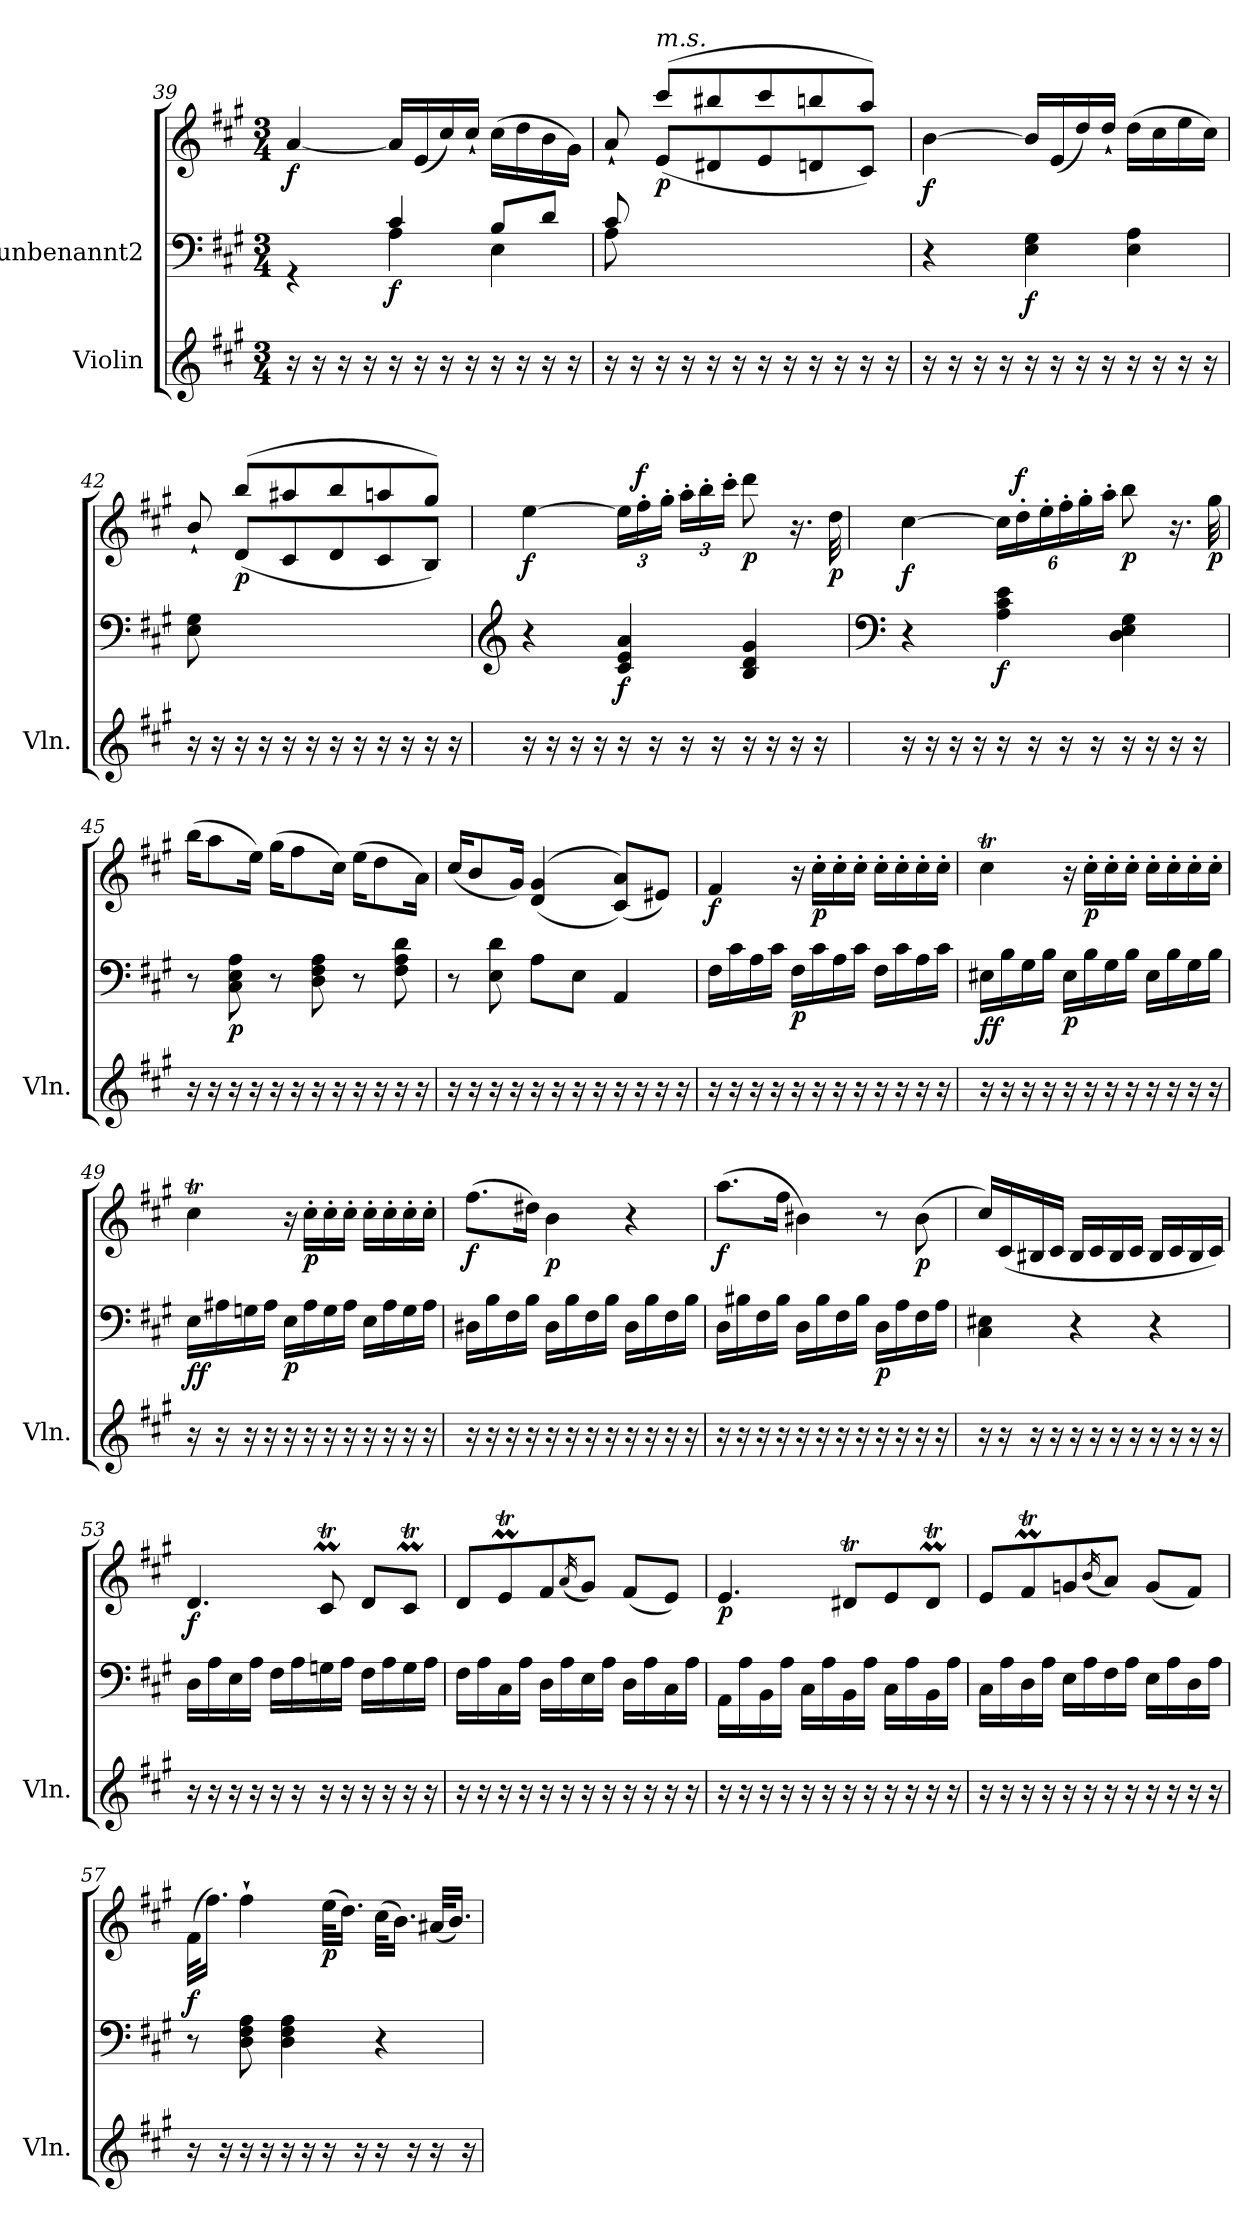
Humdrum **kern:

**kern	**kern	**kern	**dynam
*part2	*part1	*part1	*part1
*staff3	*staff2	*staff1	*staff1/2
*I"Violin	*I"unbenannt2	*	*
*I'Vln.	*	*	*
!!LO:PB:g=z
*clefG2	*clefF4	*clefG2	*
*k[f#c#g#]	*k[f#c#g#]	*k[f#c#g#]	*
*M3/4	*M3/4	*M3/4	*
=39	=39	=39	=39
*	*^	*	*
!	!	!	!	!LO:DY:b
16r	4rGG	4ryy	[4a/	f
16r	.	.	.	.
16r	.	.	.	.
16r	.	.	.	.
!	!	!	!	!LO:DY:b=2
16r	4c#/	4A\	16a/LL]	f
16r	.	.	(<16e/	.
16r	.	.	16cc#/)	.
16r	.	.	16cc#`/JJ	.
16r	8B/L	4E\	(>16cc#\LL	.
16r	.	.	16dd\	.
16r	8d/J	.	16b\	.
16r	.	.	16g#\JJ)	.
=40	=40	=40	=40	=40
*	*	*	*^	*
16r	8c#/	8A\	8a`/	8ryy	.
16r	.	.	.	.	.
!	!	!	!LO:TX:a:i:t=m.s.	!	!
!	!	!	!	!	!LO:DY:b
16r	2ryy	2ryy	(>8ccc#/L	(<8e/L	p
16r	.	.	.	.	.
16r	.	.	8bb#X/	8d#X/	.
16r	.	.	.	.	.
16r	.	.	8ccc#/	8e/	.
16r	.	.	.	.	.
16r	.	.	8bbn/	8dn/	.
16r	.	.	.	.	.
16r	8ryy	8ryy	8aa/J)	8c#/J)	.
16r	.	.	.	.	.
*	*v	*v	*	*	*
*	*	*v	*v	*
=41	=41	=41	=41
!	!	!	!LO:DY:b
16r	4r	[4b\	f
16r	.	.	.
16r	.	.	.
16r	.	.	.
!	!	!	!LO:DY:b=2
16r	4E\ 4G#\	16b/LL]	f
16r	.	(<16e/	.
16r	.	16dd/)	.
16r	.	16dd`/JJ	.
16r	4E\ 4A\	(>16dd\LL	.
16r	.	16cc#\	.
16r	.	16ee\	.
16r	.	16cc#\JJ)	.
=42	=42	=42	=42
*	*	*^	*
16r	8E\ 8G#\	8b`/	8ryy	.
16r	.	.	.	.
!	!	!	!	!LO:DY:b
16r	2ryy	(>8bb/L	(<8d/L	p
16r	.	.	.	.
16r	.	8aa#X/	8c#/	.
16r	.	.	.	.
16r	.	8bb/	8d/	.
16r	.	.	.	.
16r	.	8aan/	8c#/	.
16r	.	.	.	.
16r	8ryy	8gg#/J)	8B/J)	.
16r	.	.	.	.
*	*	*v	*v	*
!!LO:LB:g=z
=43	=43	=43	=43
*	*clefG2	*	*
!	!	!	!LO:DY:b
16r	4r	[4ee\	f
16r	.	.	.
16r	.	.	.
16r	.	.	.
*	*	*Xbrackettup	*
!	!	!	!LO:DY:b=2
16r	4c#/ 4e/ 4a/	24ee\LL]	f
!	!	!	!LO:DY:a
.	.	24ff#'\	f
16r	.	.	.
.	.	24gg#'\JJ	.
16r	.	24aa'\LL	.
.	.	24bb'\	.
16r	.	.	.
.	.	24ccc#'\JJ	.
!	!	!	!LO:DY:b
16r	4B/ 4d/ 4g#/	8ddd\	p
16r	.	.	.
16r	.	16.r	.
16r	.	.	.
!	!	!	!LO:DY:b
.	.	32dd\	p
=44	=44	=44	=44
*	*clefF4	*	*
!	!	!	!LO:DY:b
16r	4r	[4cc#\	f
16r	.	.	.
16r	.	.	.
16r	.	.	.
!	!	!	!LO:DY:b=2
16r	4A\ 4c#\ 4e\	24cc#\LL]	f
!	!	!	!LO:DY:a
.	.	24dd'\	f
16r	.	.	.
.	.	24ee'\	.
16r	.	24ff#'\	.
.	.	24gg#'\	.
16r	.	.	.
.	.	24aa'\JJ	.
!	!	!	!LO:DY:b
16r	4D\ 4E\ 4G#\	8bb\	p
16r	.	.	.
16r	.	16.r	.
16r	.	.	.
!	!	!	!LO:DY:b
.	.	32gg#\	p
=45	=45	=45	=45
16r	8r	(>16bb\KL	.
16r	.	8aa\	.
!	!	!	!LO:DY:b=2
16r	8C#\ 8E\ 8A\	.	p
16r	.	16ee\Jk)	.
16r	8r	(>16gg#\KL	.
16r	.	8ff#\	.
16r	8D\ 8F#\ 8A\	.	.
16r	.	16cc#\Jk)	.
16r	8r	(>16ee\KL	.
16r	.	8dd\	.
16r	8F#\ 8A\ 8d\	.	.
16r	.	16a\Jk)	.
!!LO:LB:g=z
=46	=46	=46	=46
16r	8r	(<16cc#/KL	.
16r	.	8b/	.
16r	8E\ 8d\	.	.
16r	.	16g#/Jk)	.
16r	8A\L	(<(>4d/ 4g#/	.
16r	.	.	.
16r	8E\J	.	.
16r	.	.	.
16r	4AA/	(<8c#/ 8a/L))	.
16r	.	.	.
16r	.	8e#X/J)	.
16r	.	.	.
=47	=47	=47	=47
!	!	!	!LO:DY:b
16r	16F#\LL	4f#/	f
16r	16c#\	.	.
16r	16A\	.	.
16r	16c#\JJ	.	.
!	!	!	!LO:DY:b=2
16r	16F#\LL	16r	p
!	!	!	!LO:DY:b
16r	16c#\	16cc#'\LL	p
16r	16A\	16cc#'\	.
16r	16c#\JJ	16cc#'\JJ	.
16r	16F#\LL	16cc#'\LL	.
16r	16c#\	16cc#'\	.
16r	16A\	16cc#'\	.
16r	16c#\JJ	16cc#'\JJ	.
=48	=48	=48	=48
!	!	!	!LO:DY:b=2
!	!	!	!LO:DY:n=1:b
16r	16E#X\LL	4cc#t\	f f
16r	16B\	.	.
16r	16G#\	.	.
16r	16B\JJ	.	.
!	!	!	!LO:DY:n=2:b=2
16r	16E#\LL	16r	p
!	!	!	!LO:DY:n=3:b
16r	16B\	16cc#'\LL	p
16r	16G#\	16cc#'\	.
16r	16B\JJ	16cc#'\JJ	.
16r	16E#\LL	16cc#'\LL	.
16r	16B\	16cc#'\	.
16r	16G#\	16cc#'\	.
16r	16B\JJ	16cc#'\JJ	.
!!LO:LB:g=z
=49	=49	=49	=49
!	!	!	!LO:DY:b=2
!	!	!	!LO:DY:n=1:b
16r	16E\LL	4cc#t\	f f
16r	16A#X\	.	.
16r	16Gn\	.	.
16r	16A#\JJ	.	.
!	!	!	!LO:DY:n=2:b=2
16r	16E\LL	16r	p
!	!	!	!LO:DY:n=3:b
16r	16A#\	16cc#'\LL	p
16r	16G\	16cc#'\	.
16r	16A#\JJ	16cc#'\JJ	.
16r	16E\LL	16cc#'\LL	.
16r	16A#\	16cc#'\	.
16r	16G\	16cc#'\	.
16r	16A#\JJ	16cc#'\JJ	.
=50	=50	=50	=50
!	!	!	!LO:DY:b
16r	16D#X\LL	(>8.ff#\L	f
16r	16B\	.	.
16r	16F#\	.	.
16r	16B\JJ	16dd#X\Jk)	.
!	!	!	!LO:DY:b
16r	16D#\LL	4b\	p
16r	16B\	.	.
16r	16F#\	.	.
16r	16B\JJ	.	.
16r	16D#\LL	4r	.
16r	16B\	.	.
16r	16F#\	.	.
16r	16B\JJ	.	.
=51	=51	=51	=51
!	!	!	!LO:DY:b
16r	16D\LL	(>8.aa\L	f
16r	16B#X\	.	.
16r	16F#\	.	.
16r	16B#\JJ	16ff#\Jk	.
16r	16D\LL	4b#X\)	.
16r	16B#\	.	.
16r	16F#\	.	.
16r	16B#\JJ	.	.
!	!	!	!LO:DY:b=2
16r	16D\LL	8r	p
16r	16A\	.	.
!	!	!	!LO:DY:b
16r	16F#\	(>8b#\	p
16r	16A\JJ	.	.
!!LO:PB:g=z
=52	=52	=52	=52
16r	4C#\ 4E#X\	16cc#/LL)	.
16r	.	(<16c#/	.
16r	.	16B#X/	.
16r	.	16c#/JJ	.
16r	4r	16B#/LL	.
16r	.	16c#/	.
16r	.	16B#/	.
16r	.	16c#/JJ	.
16r	4r	16B#/LL	.
16r	.	16c#/	.
16r	.	16B#/	.
16r	.	16c#/JJ)	.
=53	=53	=53	=53
!	!	!	!LO:DY:b
16r	16D\LL	4.d/	f
16r	16A\	.	.
16r	16E\	.	.
16r	16A\JJ	.	.
16r	16F#\LL	.	.
16r	16A\	.	.
16r	16Gn\	8c#mt/	.
16r	16A\JJ	.	.
16r	16F#\LL	8d/L	.
16r	16A\	.	.
16r	16G\	8c#mt/J	.
16r	16A\JJ	.	.
=54	=54	=54	=54
16r	16F#\LL	8d/L	.
16r	16A\	.	.
16r	16C#\	8eMT/	.
16r	16A\JJ	.	.
16r	16D\LL	8f#/	.
16r	16A\	.	.
.	.	(<16qa/	.
16r	16E\	8g#/J)	.
16r	16A\JJ	.	.
16r	16D\LL	(<8f#/L	.
16r	16A\	.	.
16r	16C#\	8e/J)	.
16r	16A\JJ	.	.
!!LO:LB:g=z
=55	=55	=55	=55
!	!	!	!LO:DY:b
16r	16AA\LL	4.e/	p
16r	16A\	.	.
16r	16BB\	.	.
16r	16A\JJ	.	.
16r	16C#\LL	.	.
16r	16A\	.	.
16r	16BB\	8d#Xt/L	.
16r	16A\JJ	.	.
16r	16C#\LL	8e/	.
16r	16A\	.	.
16r	16BB\	8d#mt/J	.
16r	16A\JJ	.	.
=56	=56	=56	=56
16r	16C#\LL	8e/L	.
16r	16A\	.	.
16r	16D\	8f#MT/	.
16r	16A\JJ	.	.
16r	16E\LL	8gn/	.
16r	16A\	.	.
.	.	(<16qb/	.
16r	16F#\	8a/J)	.
16r	16A\JJ	.	.
16r	16E\LL	(<8g/L	.
16r	16A\	.	.
16r	16D\	8f#/J)	.
16r	16A\JJ	.	.
=57	=57	=57	=57
!	!	!	!LO:DY:a=2
16r	8r	(>32f#\KLL	f
.	.	16.ff#\JJ)	.
16r	.	.	.
16r	8D\ 8F#\ 8A\	4ff#`\	.
16r	.	.	.
16r	4D\ 4F#\ 4A\	.	.
16r	.	.	.
!	!	!	!LO:DY:b
16r	.	(>32ee\KLL	p
.	.	16.dd\JJ)	.
16r	.	.	.
16r	4r	(>32cc#\KLL	.
.	.	16.b\JJ)	.
16r	.	.	.
16r	.	(<32a#X/KLL	.
.	.	16.b/JJ)	.
16r	.	.	.
=	=	=	=
*-	*-	*-	*-
